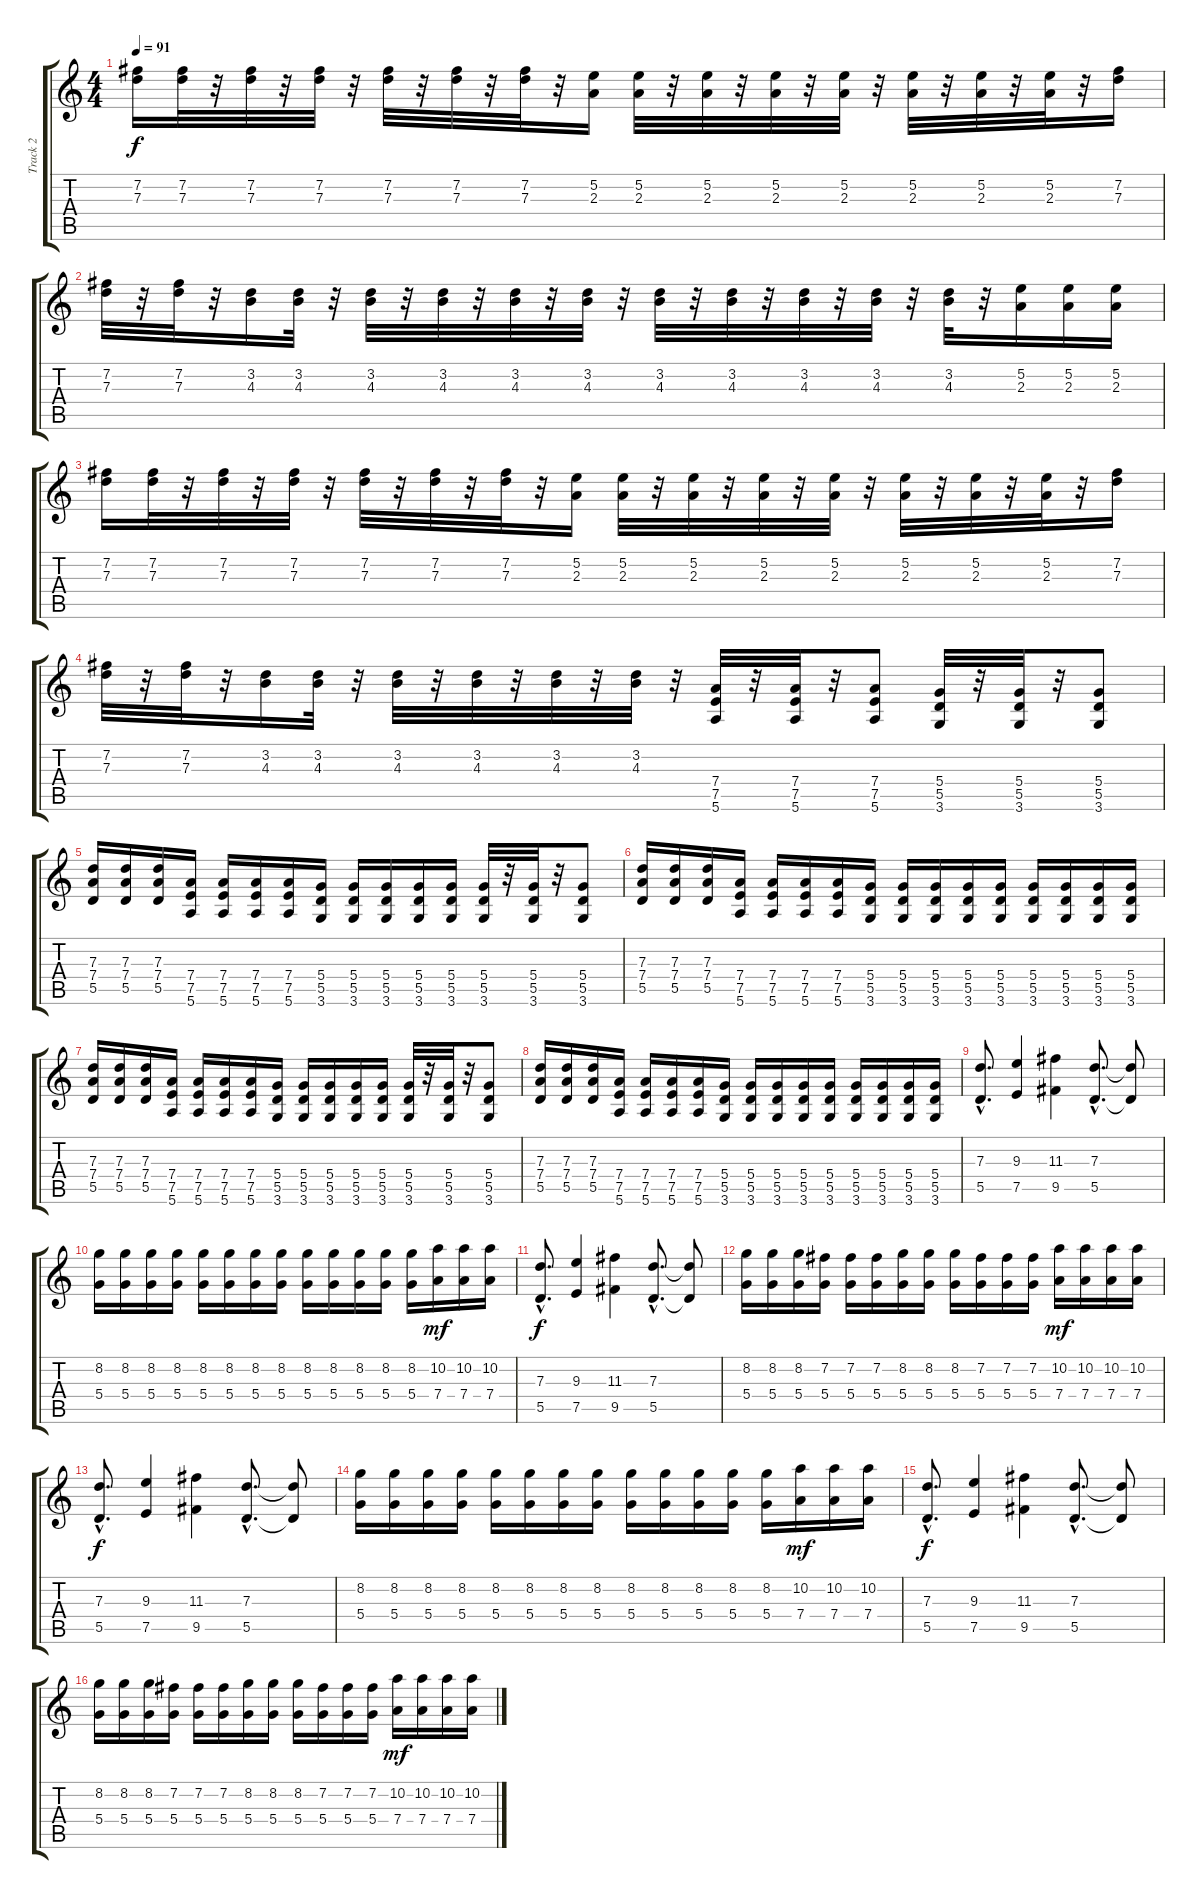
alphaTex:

\track ("Track 2" "Track 2") {instrument distortionguitar}
\staff {score tabs}
\tuning (E4 B3 G3 D3 A2 E2) {hide}
\ts (4 4)
\tempo 91
\clef g2
\ks c
(7.2 7.3).16{dy f} (7.2 7.3).32 r.32 (7.2 7.3).32 r.32 (7.2 7.3).32 r.32 (7.2 7.3).32 r.32 (7.2 7.3).32 r.32 (7.2 7.3).32 r.32 (5.2 2.3).16 (5.2 2.3).32 r.32 (5.2 2.3).32 r.32 (5.2 2.3).32 r.32 (5.2 2.3).32 r.32 (5.2 2.3).32 r.32 (5.2 2.3).32 r.32 (5.2 2.3).32 r.32 (7.2 7.3).16 |
(7.2 7.3).32 r.32 (7.2 7.3).32 r.32 (3.2 4.3).16 (3.2 4.3).32 r.32 (3.2 4.3).32 r.32 (3.2 4.3).32 r.32 (3.2 4.3).32 r.32 (3.2 4.3).32 r.32 (3.2 4.3).32 r.32 (3.2 4.3).32 r.32 (3.2 4.3).32 r.32 (3.2 4.3).32 r.32 (3.2 4.3).32 r.32 (5.2 2.3).16 (5.2 2.3).16 (5.2 2.3).16 |
(7.2 7.3).16 (7.2 7.3).32 r.32 (7.2 7.3).32 r.32 (7.2 7.3).32 r.32 (7.2 7.3).32 r.32 (7.2 7.3).32 r.32 (7.2 7.3).32 r.32 (5.2 2.3).16 (5.2 2.3).32 r.32 (5.2 2.3).32 r.32 (5.2 2.3).32 r.32 (5.2 2.3).32 r.32 (5.2 2.3).32 r.32 (5.2 2.3).32 r.32 (5.2 2.3).32 r.32 (7.2 7.3).16 |
(7.2 7.3).32 r.32 (7.2 7.3).32 r.32 (3.2 4.3).16 (3.2 4.3).32 r.32 (3.2 4.3).32 r.32 (3.2 4.3).32 r.32 (3.2 4.3).32 r.32 (3.2 4.3).32 r.32 (7.4 7.5 5.6).32 r.32 (7.4 7.5 5.6).32 r.32 (7.4 7.5 5.6).8 (5.4 5.5 3.6).32 r.32 (5.4 5.5 3.6).32 r.32 (5.4 5.5 3.6).8 |
(7.3 7.4 5.5).16 (7.3 7.4 5.5).16 (7.3 7.4 5.5).16 (7.4 7.5 5.6).16 (7.4 7.5 5.6).16 (7.4 7.5 5.6).16 (7.4 7.5 5.6).16 (5.4 5.5 3.6).16 (5.4 5.5 3.6).16 (5.4 5.5 3.6).16 (5.4 5.5 3.6).16 (5.4 5.5 3.6).16 (5.4 5.5 3.6).32 r.32 (5.4 5.5 3.6).32 r.32 (5.4 5.5 3.6).8 |
(7.3 7.4 5.5).16 (7.3 7.4 5.5).16 (7.3 7.4 5.5).16 (7.4 7.5 5.6).16 (7.4 7.5 5.6).16 (7.4 7.5 5.6).16 (7.4 7.5 5.6).16 (5.4 5.5 3.6).16 (5.4 5.5 3.6).16 (5.4 5.5 3.6).16 (5.4 5.5 3.6).16 (5.4 5.5 3.6).16 (5.4 5.5 3.6).16 (5.4 5.5 3.6).16 (5.4 5.5 3.6).16 (5.4 5.5 3.6).16 |
(7.3 7.4 5.5).16 (7.3 7.4 5.5).16 (7.3 7.4 5.5).16 (7.4 7.5 5.6).16 (7.4 7.5 5.6).16 (7.4 7.5 5.6).16 (7.4 7.5 5.6).16 (5.4 5.5 3.6).16 (5.4 5.5 3.6).16 (5.4 5.5 3.6).16 (5.4 5.5 3.6).16 (5.4 5.5 3.6).16 (5.4 5.5 3.6).32 r.32 (5.4 5.5 3.6).32 r.32 (5.4 5.5 3.6).8 |
(7.3 7.4 5.5).16 (7.3 7.4 5.5).16 (7.3 7.4 5.5).16 (7.4 7.5 5.6).16 (7.4 7.5 5.6).16 (7.4 7.5 5.6).16 (7.4 7.5 5.6).16 (5.4 5.5 3.6).16 (5.4 5.5 3.6).16 (5.4 5.5 3.6).16 (5.4 5.5 3.6).16 (5.4 5.5 3.6).16 (5.4 5.5 3.6).16 (5.4 5.5 3.6).16 (5.4 5.5 3.6).16 (5.4 5.5 3.6).16 |
(7.3{hac} 5.5{hac}).8{d} (9.3 7.5).4 (11.3 9.5).4 (7.3{hac} 5.5{hac}).8{d} (7.3{t} 5.5{t}).8 |
(8.2 5.4).16 (8.2 5.4).16 (8.2 5.4).16 (8.2 5.4).16 (8.2 5.4).16 (8.2 5.4).16 (8.2 5.4).16 (8.2 5.4).16 (8.2 5.4).16 (8.2 5.4).16 (8.2 5.4).16 (8.2 5.4).16 (8.2 5.4).16 (10.2 7.4).16{dy mf} (10.2 7.4).16 (10.2 7.4).16 |
(7.3{hac} 5.5{hac}).8{d dy f} (9.3 7.5).4 (11.3 9.5).4 (7.3{hac} 5.5{hac}).8{d} (7.3{t} 5.5{t}).8 |
(8.2 5.4).16 (8.2 5.4).16 (8.2 5.4).16 (7.2 5.4).16 (7.2 5.4).16 (7.2 5.4).16 (8.2 5.4).16 (8.2 5.4).16 (8.2 5.4).16 (7.2 5.4).16 (7.2 5.4).16 (7.2 5.4).16 (10.2 7.4).16{dy mf} (10.2 7.4).16 (10.2 7.4).16 (10.2 7.4).16 |
(7.3{hac} 5.5{hac}).8{d dy f} (9.3 7.5).4 (11.3 9.5).4 (7.3{hac} 5.5{hac}).8{d} (7.3{t} 5.5{t}).8 |
(8.2 5.4).16 (8.2 5.4).16 (8.2 5.4).16 (8.2 5.4).16 (8.2 5.4).16 (8.2 5.4).16 (8.2 5.4).16 (8.2 5.4).16 (8.2 5.4).16 (8.2 5.4).16 (8.2 5.4).16 (8.2 5.4).16 (8.2 5.4).16 (10.2 7.4).16{dy mf} (10.2 7.4).16 (10.2 7.4).16 |
(7.3{hac} 5.5{hac}).8{d dy f} (9.3 7.5).4 (11.3 9.5).4 (7.3{hac} 5.5{hac}).8{d} (7.3{t} 5.5{t}).8 |
(8.2 5.4).16 (8.2 5.4).16 (8.2 5.4).16 (7.2 5.4).16 (7.2 5.4).16 (7.2 5.4).16 (8.2 5.4).16 (8.2 5.4).16 (8.2 5.4).16 (7.2 5.4).16 (7.2 5.4).16 (7.2 5.4).16 (10.2 7.4).16{dy mf} (10.2 7.4).16 (10.2 7.4).16 (10.2 7.4).16
